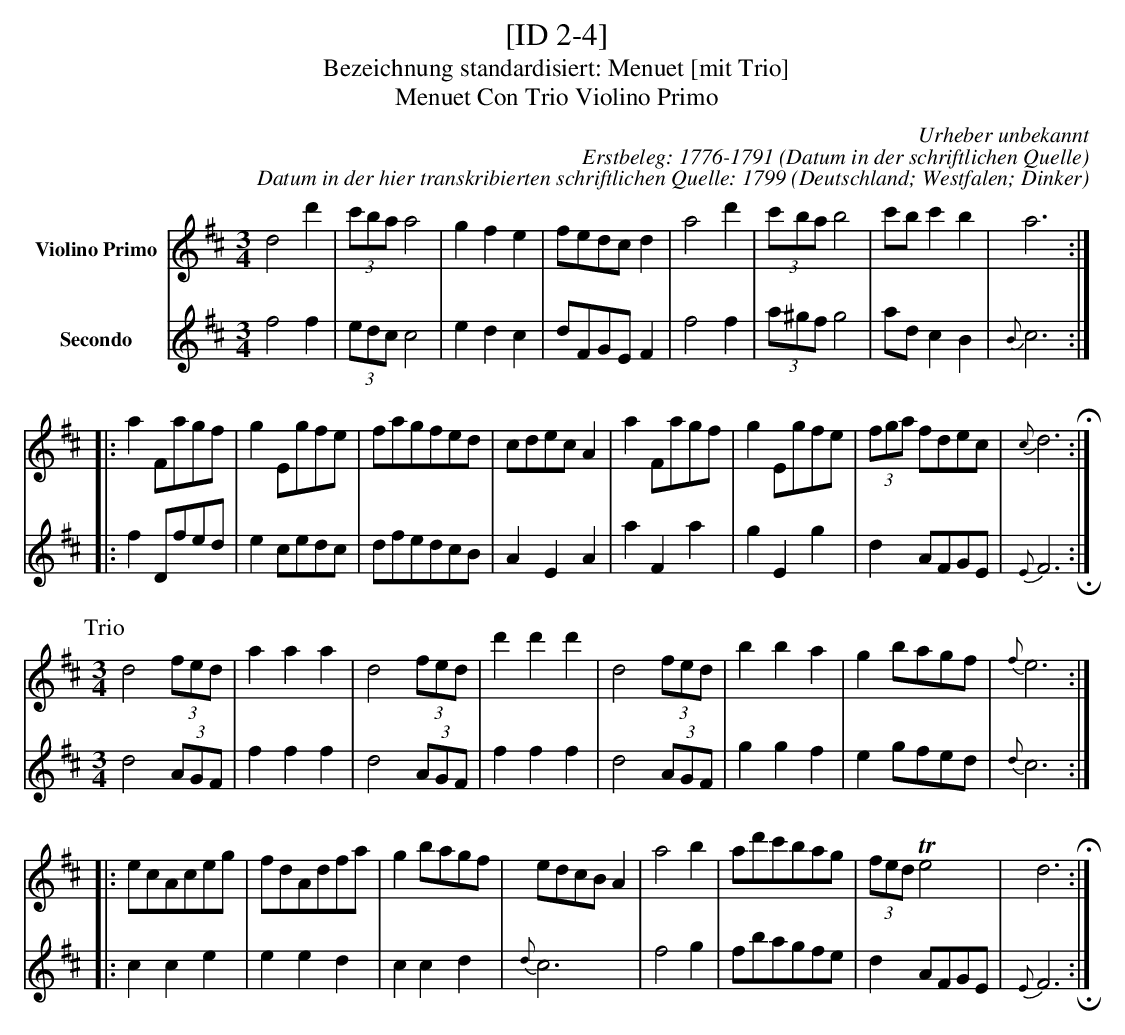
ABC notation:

X:1
T:[ID 2-4]
T:Bezeichnung standardisiert: Menuet [mit Trio]
T:Menuet Con Trio Violino Primo
C:Urheber unbekannt
C:Erstbeleg: 1776-1791 (Datum in der schriftlichen Quelle)
C:Datum in der hier transkribierten schriftlichen Quelle: 1799
O:Deutschland; Westfalen; Dinker
M:3/4
L:1/8
K:D ionisch
V:1 name="Violino Primo"
d4d'2 | (3c'baa4 | g2f2e2 | fedcd2 | a4d'2 | (3c'bab4 | c'bc'2b2 | a6 ::
a2Fagf | g2Egfe | fagfed | cdecA2 | a2Fagf | g2Egfe | (3fga fdec | {c}d6 H:|
P:Trio
M:3/4
d4(3fed | a2a2a2 | d4(3fed | d'2d'2d'2 | d4(3fed | b2b2a2 | g2bagf | {f}e6 ::
ecAceg | fdAdfa | g2bagf | edcBA2 | a4b2 | ad'c'bag | (3fedTe4 | d6 H:|
V:2 name="Secondo"
f4f2 | (3edcc4 | e2d2c2 | dFGEF2 | f4f2 | (3a^gfg4 | adc2B2 | {B}c6 ::
f2Dfed | e2cedc | dfedcB | A2E2A2 | a2F2a2 | g2E2g2 | d2AFGE | {E}F6 !invertedfermata!:|
P:Trio
M:3/4
d4(3AGF | f2f2f2 | d4(3AGF | f2f2f2 | d4(3AGF | g2g2f2 | e2gfed | {d}c6 ::
c2c2e2 | e2e2d2 | c2c2d2 | {d}c6 | f4g2 | fbagfe | d2AFGE | {E}F6 !invertedfermata!:|
